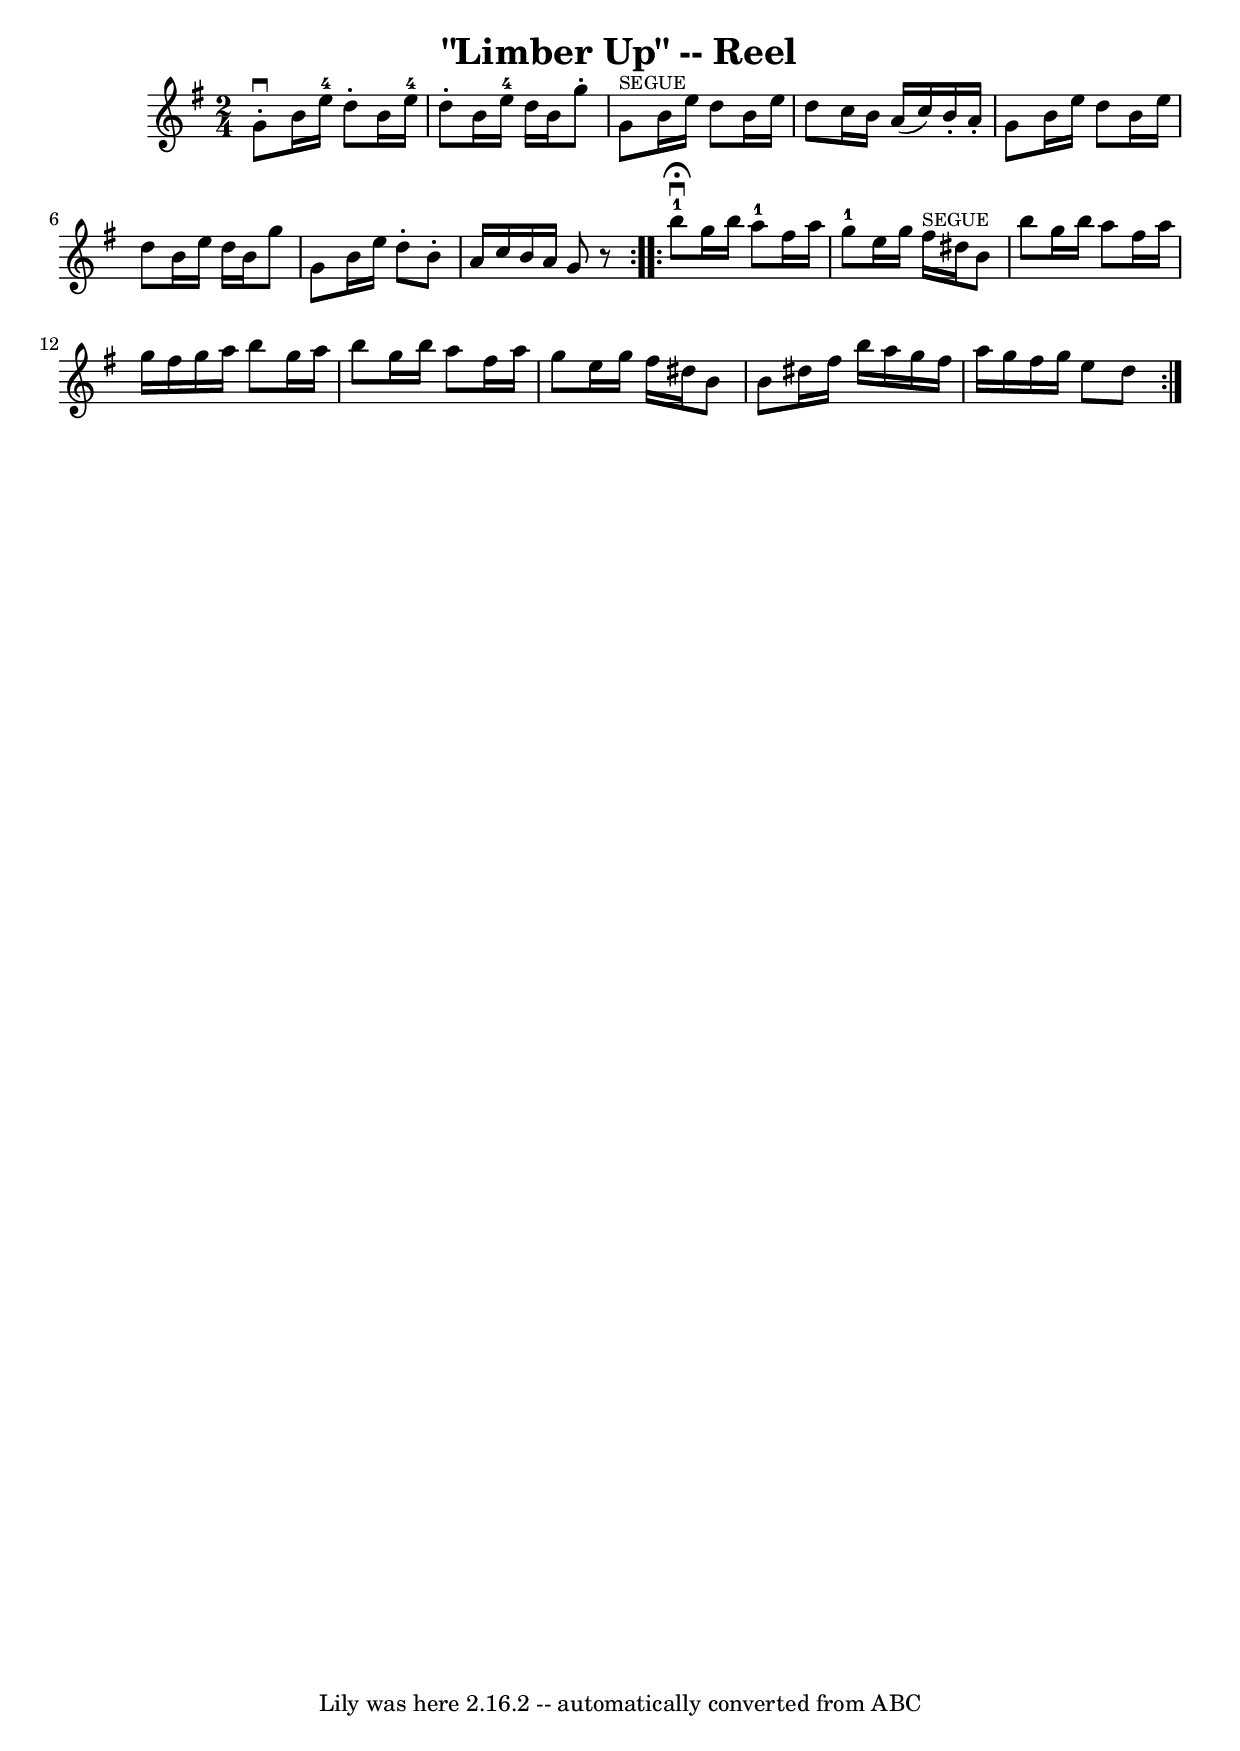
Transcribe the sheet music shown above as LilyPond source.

\version "2.16.2"
\include "Mammoth.ily"
\header {
  %% book = "Ryan's Mammoth Collection"
  crossRefNumber = "1"
  footnotes = "\\\\391"
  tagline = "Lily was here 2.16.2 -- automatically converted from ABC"
  title = "\"Limber Up\" -- Reel"

}
voicedefault =  {



  \repeat volta 2 {

    \time 2/4 
    \key g \major
    g'8^\downbow-. b'16 e''16-4 d''8-. b'16      e''16-4    |
    d''8-. b'16 e''16-4 d''16 b'16 g''8-.   |
    g'8^\segue b'16 e''16 d''8 b'16 e''16     |
    d''8 c''16 b'16 a'16 (c''16) b'16-. a'16-.   |
    g'8 b'16 e''16 d''8 b'16 e''16    |
    d''8       b'16 e''16 d''16 b'16 g''8     |
    g'8 b'16 e''16         d''8-. b'8-.    |
    a'16 c''16 b'16 a'16 g'8    r8   
  }    
  
  \repeat volta 2 {     b''8-1^\fermata^\downbow g''16 b''16 a''8-1 fis''16 a''16     |
    g''8-1 e''16 g''16 fis''16^\segue dis''16 b'8    |
    b''8 g''16 b''16 a''8         fis''16 a''16     |
    g''16 fis''16 g''16 a''16 b''8        g''16 a''16     |
    b''8 g''16 b''16 a''8 fis''16         a''16     |
    g''8 e''16 g''16 fis''16 dis''16 b'8     |
    b'8 dis''16 fis''16 b''16 a''16 g''16 fis''16     |
    a''16 g''16 fis''16 g''16 e''8 d''8      
  }   

}

\score{
  <<

    \context Staff="default"
    {
      \voicedefault 
      
    }

  >>
  \layout {
    
  }
  \midi {
  }

}
